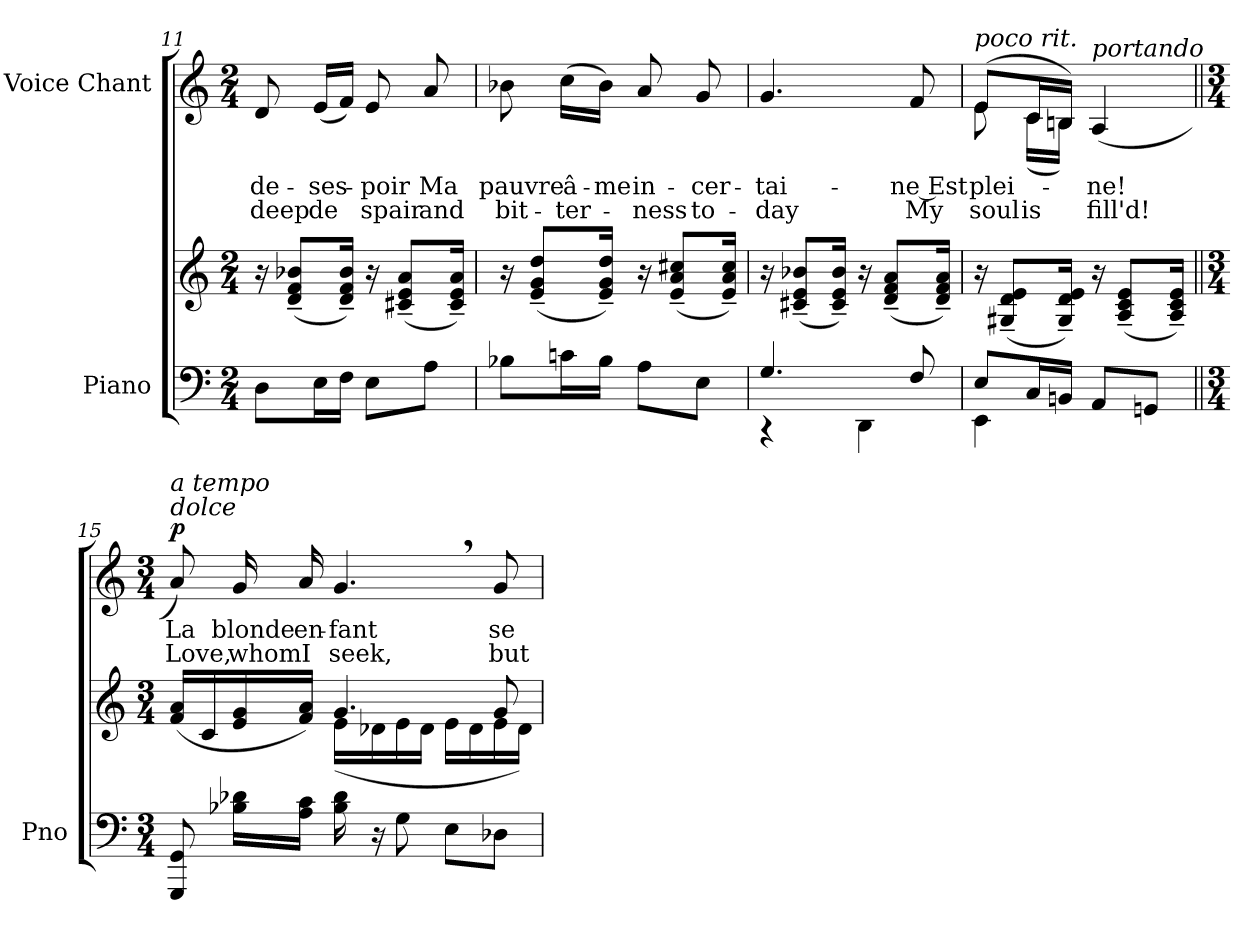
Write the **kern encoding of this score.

**kern	**kern	**kern	**text	**text	**dynam
*part2	*part2	*part1	*part1	*part1	*part1
*staff3	*staff2	*staff1	*staff1	*staff1	*staff1
*I"Piano	*	*I"Voice Chant	*	*	*
*I'Pno	*	*	*	*	*
*clefF4	*clefG2	*clefG2	*	*	*
*k[]	*k[]	*k[]	*	*	*
*M2/4	*M2/4	*M2/4	*	*	*
=11	=11	=11	=11	=11	=11
8D\L	16r	8d/	de-	deep	.
.	(8d/~ 8f/~ 8b-X/~L	.	.	.	.
16E\L	.	(16e/LL	-ses-	de	.
16F\JJ	16d/~ 16f/~ 16b-/~Jk)	16f/JJ)	.	.	.
8E\L	16r	8e/	-poir	spair	.
.	(8c#X/~ 8e/~ 8a/~L	.	.	.	.
8A\J	.	8a/	Ma	and	.
.	16c#/~ 16e/~ 16a/~Jk)	.	.	.	.
=12	=12	=12	=12	=12	=12
8B-X\L	16r	8b-X\	pauvre	bit-	.
.	(8e/~ 8g/~ 8dd/~L	.	.	.	.
16cn\L	.	(16cc\LL	â-	-ter-	.
16B-\JJ	16e/~ 16g/~ 16dd/~Jk)	16b-\JJ)	-me	.	.
8A\L	16r	8a/	in-	-ness	.
.	(8e/~ 8a/~ 8cc#X/~L	.	.	.	.
8E\J	.	8g/	-cer-	to-	.
.	16e/~ 16a/~ 16cc#/~Jk)	.	.	.	.
=13	=13	=13	=13	=13	=13
*^	*	*	*	*	*
4.G/	4r	16r	4.g/	-tai-	-day	.
.	.	(8c#X/~ 8e/~ 8b-X/~L	.	.	.	.
.	.	16c#/~ 16e/~ 16b-/~Jk)	.	.	.	.
.	4DD\	16r	.	.	.	.
.	.	(8d/~ 8f/~ 8a/~L	.	.	.	.
8F/	.	.	8f/	ne Est	My	.
.	.	16d/~ 16f/~ 16a/~Jk)	.	.	.	.
=14	=14	=14	=14	=14	=14	=14
*	*	*	*^	*	*	*
!	!	!	!LO:TX:a:i:t=poco rit.	!	!	!	!
8E/L	4EE\	16r	(>8e/L	8e\	plei-	soul	.
.	.	(8G#X/~ 8d/~ 8e/~L	.	.	.	.	.
16C/L	.	.	16c/L	(16c\LL	.	is	.
16BBn/JJ	.	16G#/~ 16d/~ 16e/~Jk)	16Bn/JJ)	16B\JJ)	.	.	.
!	!	!	!LO:TX:a:i:t=portando	!	!	!	!
8AA/L	4ryy	16r	(4A/	4ryy	-ne!	fill'd!	.
.	.	(8A/~ 8c/~ 8e/~L	.	.	.	.	.
8GGn/J	.	.	.	.	.	.	.
.	.	16A/~ 16c/~ 16e/~Jk)	.	.	.	.	.
*v	*v	*	*v	*v	*	*	*
=15||	=15||	=15||	=15||	=15||	=15||
*M3/4	*M3/4	*M3/4	*	*	*
*	*^	*	*	*	*
!	!	!	!LO:TX:i:t=dolce	!	!	!
!	!	!	!LO:TX:i:t=a tempo	!	!	!
!	!	!	!	!	!	!LO:DY:a
8GGG/ 8GG/	(16f/ 16a/LL	4ryy	8a/)	La	Love,	p
.	16c/	.	.	.	.	.
16B-X\ 16d-X\LL	16e/ 16g/	.	16g/	blonde	whom	.
16A\ 16c\JJ	16f/ 16a/JJ)	.	16a/	en-	I	.
16B-\ 16d-\	4.g/	(16e\LL	4.g,/	-fant	seek,	.
16r	.	16d-X\	.	.	.	.
8G\	.	16e\	.	.	.	.
.	.	16d-\JJ	.	.	.	.
8E\L	.	16e\LL	.	.	.	.
.	.	16d-\	.	.	.	.
8D-X\J	8g/	16e\	8g/	se	but	.
.	.	16d-\JJ)	.	.	.	.
*	*v	*v	*	*	*	*
=	=	=	=	=	=
*-	*-	*-	*-	*-	*-
